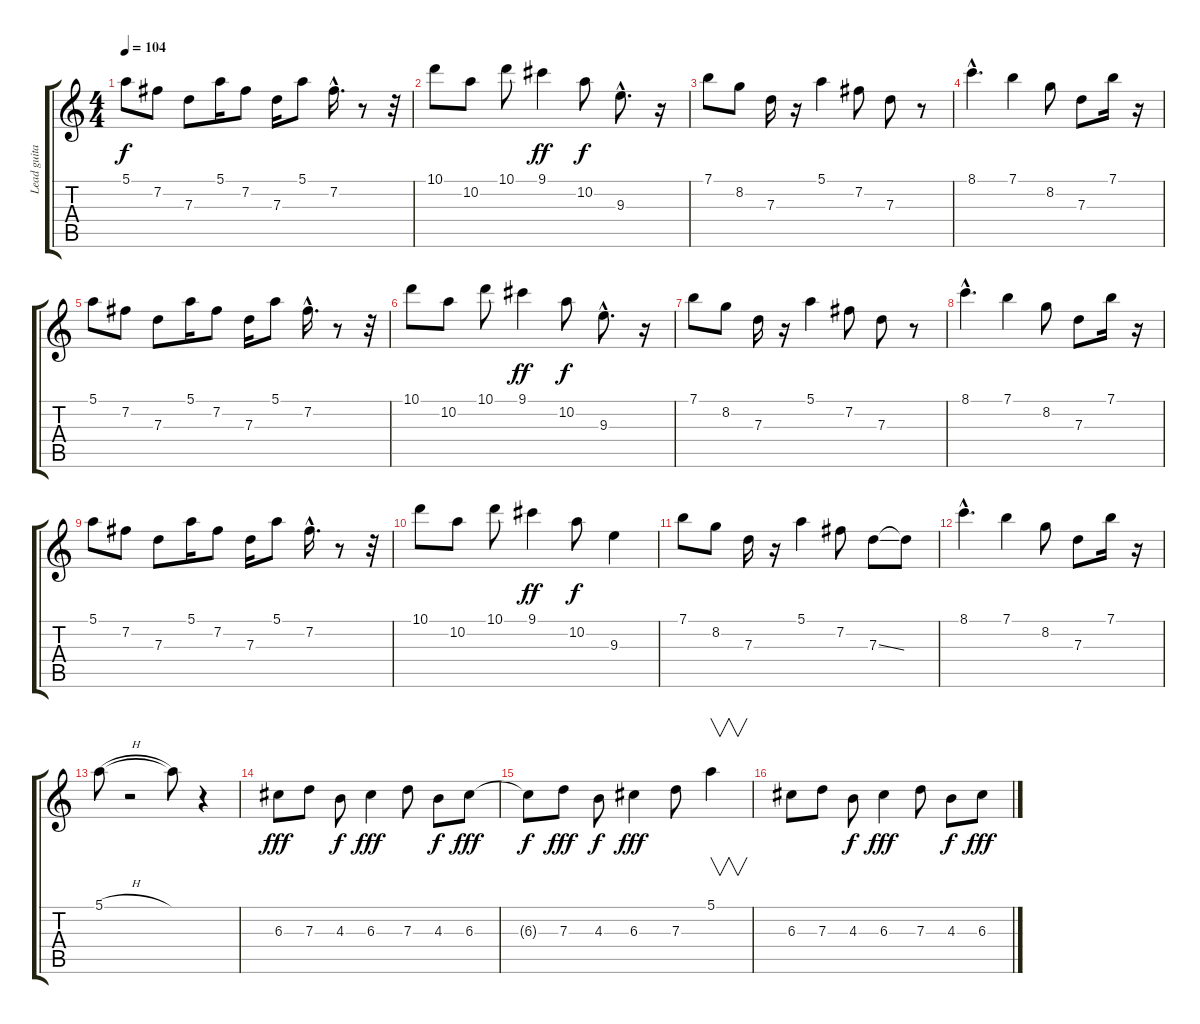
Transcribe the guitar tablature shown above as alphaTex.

\track ("Lead guitar" "Lead guita") {instrument overdrivenguitar}
\staff {score tabs}
\tuning (E4 B3 G3 D3 A2 E2) {hide}
\ts (4 4)
\tempo 104
\clef g2
\ks c
5.1.8{dy f} 7.2.8 7.3.8 5.1.16 7.2.8 7.3.16 5.1.8 7.2{hac}.16{d} r.8 r.32 |
10.1.8 10.2.8 10.1.8 9.1.4{dy ff} 10.2.8{dy f} 9.3{hac}.8{d} r.16 |
7.1.8 8.2.8 7.3.16 r.16 5.1.4 7.2.8 7.3.8 r.8 |
8.1{hac}.4{d} 7.1.4 8.2.8 7.3.8 7.1.16 r.16 |
5.1.8 7.2.8 7.3.8 5.1.16 7.2.8 7.3.16 5.1.8 7.2{hac}.16{d} r.8 r.32 |
10.1.8 10.2.8 10.1.8 9.1.4{dy ff} 10.2.8{dy f} 9.3{hac}.8{d} r.16 |
7.1.8 8.2.8 7.3.16 r.16 5.1.4 7.2.8 7.3.8 r.8 |
8.1{hac}.4{d} 7.1.4 8.2.8 7.3.8 7.1.16 r.16 |
5.1.8 7.2.8 7.3.8 5.1.16 7.2.8 7.3.16 5.1.8 7.2{hac}.16{d} r.8 r.32 |
10.1.8 10.2.8 10.1.8 9.1.4{dy ff} 10.2.8{dy f} 9.3.4 |
7.1.8 8.2.8 7.3.16 r.16 5.1.4 7.2.8 7.3{ss}.8 7.3{t}.8 |
8.1{hac}.4{d} 7.1.4 8.2.8 7.3.8 7.1.16 r.16 |
5.1{h}.8 r.2 5.1{t}.8 r.4 |
6.3.8{dy fff instrument distortionguitar} 7.3.8 4.3.8{dy f} 6.3.4{dy fff} 7.3.8 4.3.8{dy f} 6.3.8{dy fff} |
6.3{t}.8{dy f} 7.3.8{dy fff} 4.3.8{dy f} 6.3.4{dy fff} 7.3.8 5.1.4{v} |
6.3.8 7.3.8 4.3.8{dy f} 6.3.4{dy fff} 7.3.8 4.3.8{dy f} 6.3.8{dy fff}
